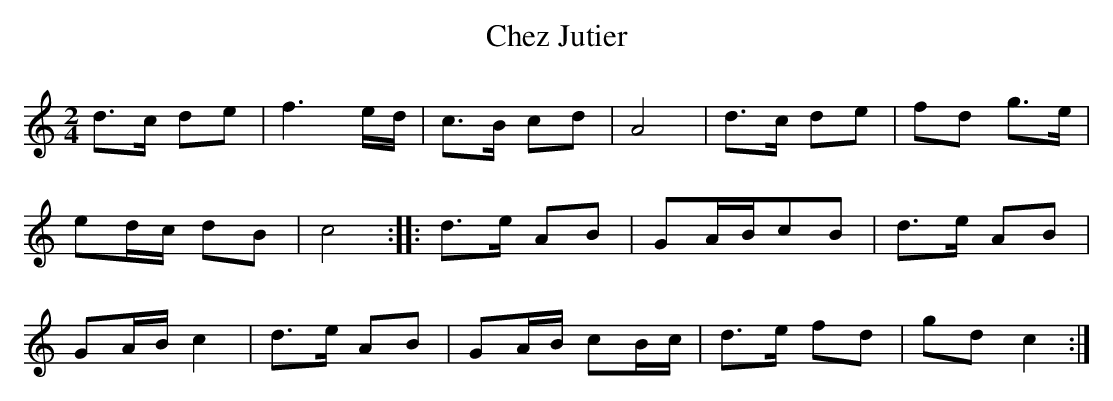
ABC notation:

X:1
T:Chez Jutier
M:2/4
L:1/8
K:C
d>c de | f3 e/d/ | c>B cd | A4 | d>c de | fd g>e |
ed/c/ dB | c4:: d>e AB| GA/B/cB | d>e AB |
GA/B/ c2 | d>e AB | GA/B/ cB/c/ | d>e fd | gd c2:|
